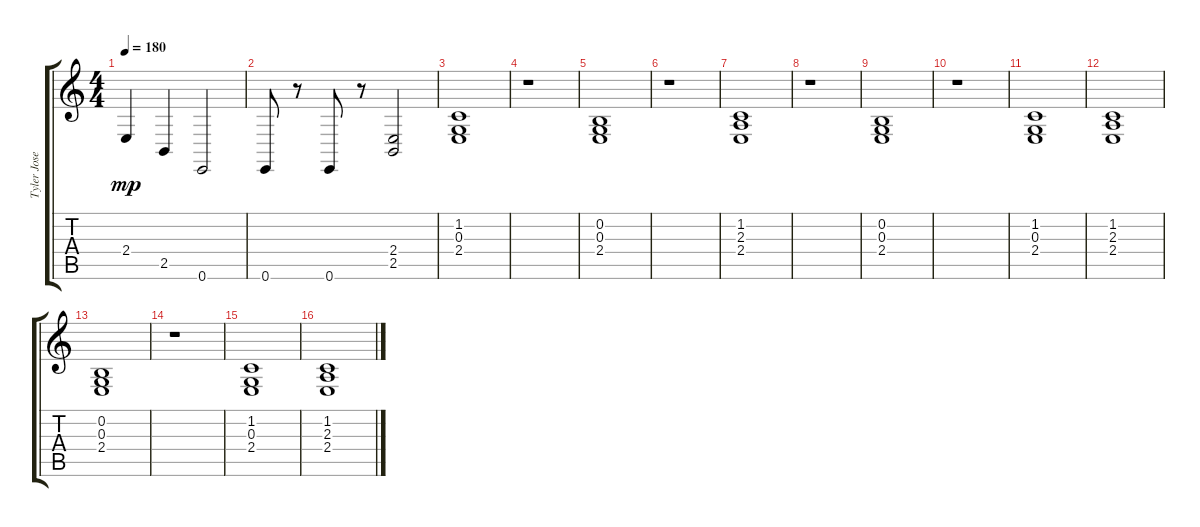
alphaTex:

\track ("Tyler Joseph (piano)" "Tyler Jose") {instrument acousticgrandpiano}
\staff {score tabs}
\tuning (E4 B3 G3 D3 A2 E2) {hide}
\ts (4 4)
\tempo 180
\clef g2
\ks c
2.4.4{dy mp} 2.5.4 0.6.2 |
0.6.8 r.8 0.6.8 r.8 (2.4 2.5).2 |
(1.2 0.3 2.4).1 |
r.1 |
(0.2 0.3 2.4).1 |
r.1 |
(1.2 2.3 2.4).1 |
r.1 |
(0.2 0.3 2.4).1 |
r.1 |
(1.2 0.3 2.4).1 |
(1.2 2.3 2.4).1 |
(0.2 0.3 2.4).1 |
r.1 |
(1.2 0.3 2.4).1 |
(1.2 2.3 2.4).1
